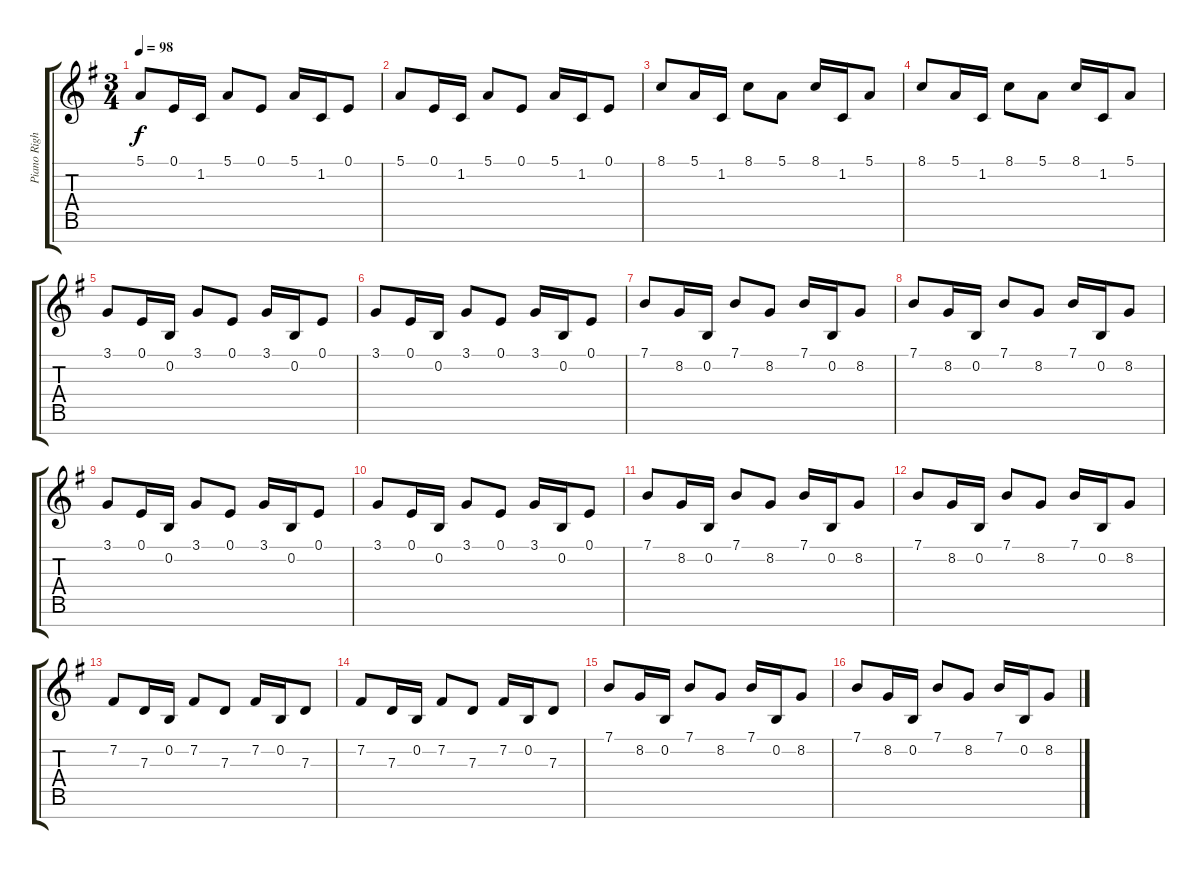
\track ("Piano Right Hand" "Piano Righ") {instrument acousticgrandpiano}
\staff {score tabs}
\tuning (E4 B3 G3 D3 A2 E2 B1) {hide}
\ts (3 4)
\tempo 98
\clef g2
\ks eminor
5.1.8{dy f} 0.1.16 1.2.16 5.1.8 0.1.8 5.1.16 1.2.16 0.1.8 |
5.1.8 0.1.16 1.2.16 5.1.8 0.1.8 5.1.16 1.2.16 0.1.8 |
8.1.8 5.1.16 1.2.16 8.1.8 5.1.8 8.1.16 1.2.16 5.1.8 |
8.1.8 5.1.16 1.2.16 8.1.8 5.1.8 8.1.16 1.2.16 5.1.8 |
3.1.8 0.1.16 0.2.16 3.1.8 0.1.8 3.1.16 0.2.16 0.1.8 |
3.1.8 0.1.16 0.2.16 3.1.8 0.1.8 3.1.16 0.2.16 0.1.8 |
7.1.8 8.2.16 0.2.16 7.1.8 8.2.8 7.1.16 0.2.16 8.2.8 |
7.1.8 8.2.16 0.2.16 7.1.8 8.2.8 7.1.16 0.2.16 8.2.8 |
3.1.8 0.1.16 0.2.16 3.1.8 0.1.8 3.1.16 0.2.16 0.1.8 |
3.1.8 0.1.16 0.2.16 3.1.8 0.1.8 3.1.16 0.2.16 0.1.8 |
7.1.8 8.2.16 0.2.16 7.1.8 8.2.8 7.1.16 0.2.16 8.2.8 |
7.1.8 8.2.16 0.2.16 7.1.8 8.2.8 7.1.16 0.2.16 8.2.8 |
7.2.8 7.3.16 0.2.16 7.2.8 7.3.8 7.2.16 0.2.16 7.3.8 |
7.2.8 7.3.16 0.2.16 7.2.8 7.3.8 7.2.16 0.2.16 7.3.8 |
7.1.8 8.2.16 0.2.16 7.1.8 8.2.8 7.1.16 0.2.16 8.2.8 |
7.1.8 8.2.16 0.2.16 7.1.8 8.2.8 7.1.16 0.2.16 8.2.8
